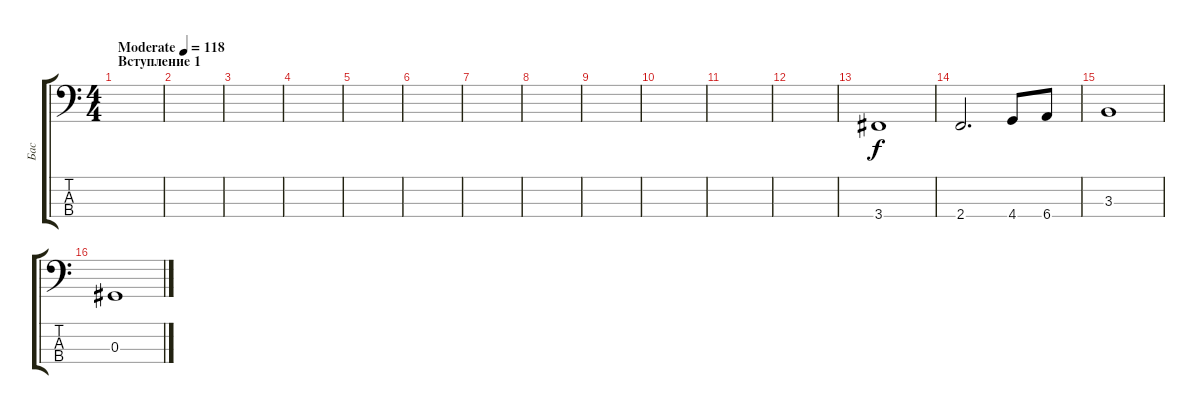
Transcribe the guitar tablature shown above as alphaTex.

\track ("Бас" "Бас") {instrument electricbassfinger}
\staff {score tabs}
\tuning (Gb2 Db2 Ab1 Eb1) {hide}
\ts (4 4)
\section ("" "Вступление 1")
\tempo (118 "Moderate")
\clef f4
\ks c
|
|
|
|
|
|
|
|
|
|
|
|
3.4.1 |
2.4.2{d} 4.4.8 6.4.8 |
3.3.1 |
0.3.1
